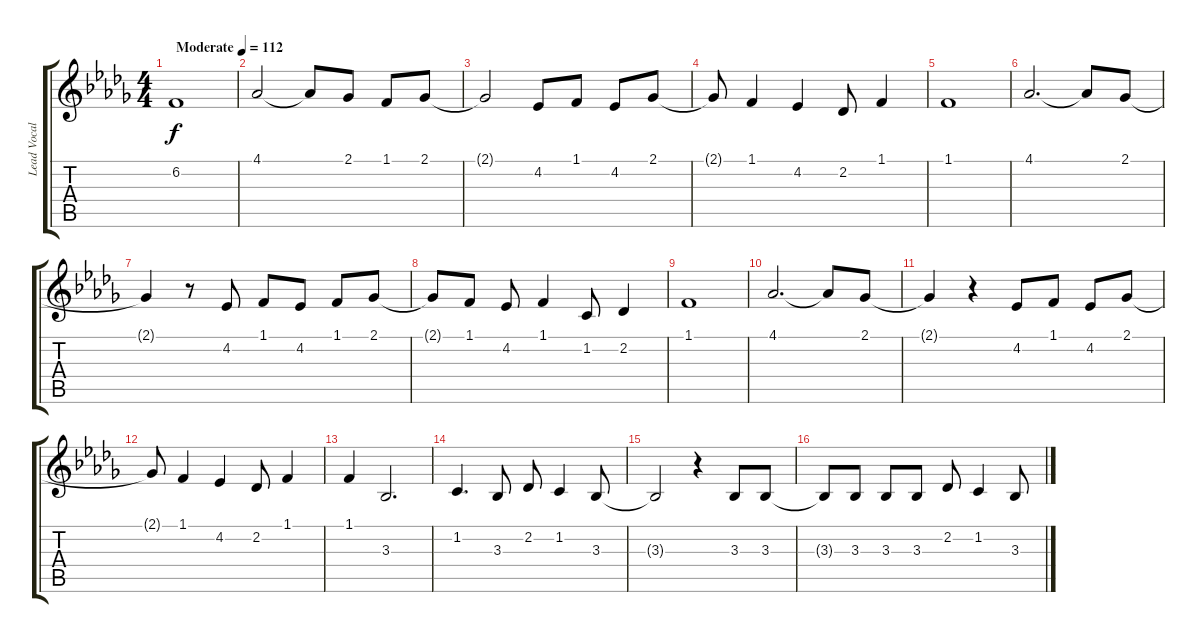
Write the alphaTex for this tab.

\track ("Lead Vocals" "Lead Vocal") {instrument violin}
\staff {score tabs}
\tuning (E4 B3 G3 D3 A2 E2) {hide}
\ts (4 4)
\tempo (112 "Moderate")
\clef g2
\ks bbminor
6.2.1{dy f instrument violin} |
4.1.2 4.1{t}.8 2.1.8 1.1.8 2.1.8 |
2.1{t}.2 4.2.8 1.1.8 4.2.8 2.1.8 |
2.1{t}.8 1.1.4 4.2.4 2.2.8 1.1.4 |
1.1.1 |
4.1.2{d} 4.1{t}.8 2.1.8 |
2.1{t}.4 r.8 4.2.8 1.1.8 4.2.8 1.1.8 2.1.8 |
2.1{t}.8 1.1.8 4.2.8 1.1.4 1.2.8 2.2.4 |
1.1.1 |
4.1.2{d} 4.1{t}.8 2.1.8 |
2.1{t}.4 r.4 4.2.8 1.1.8 4.2.8 2.1.8 |
2.1{t}.8 1.1.4 4.2.4 2.2.8 1.1.4 |
1.1.4 3.3.2{d} |
1.2.4{d} 3.3.8 2.2.8 1.2.4 3.3.8 |
3.3{t}.2 r.4 3.3.8 3.3.8 |
3.3{t}.8 3.3.8 3.3.8 3.3.8 2.2.8 1.2.4 3.3.8
